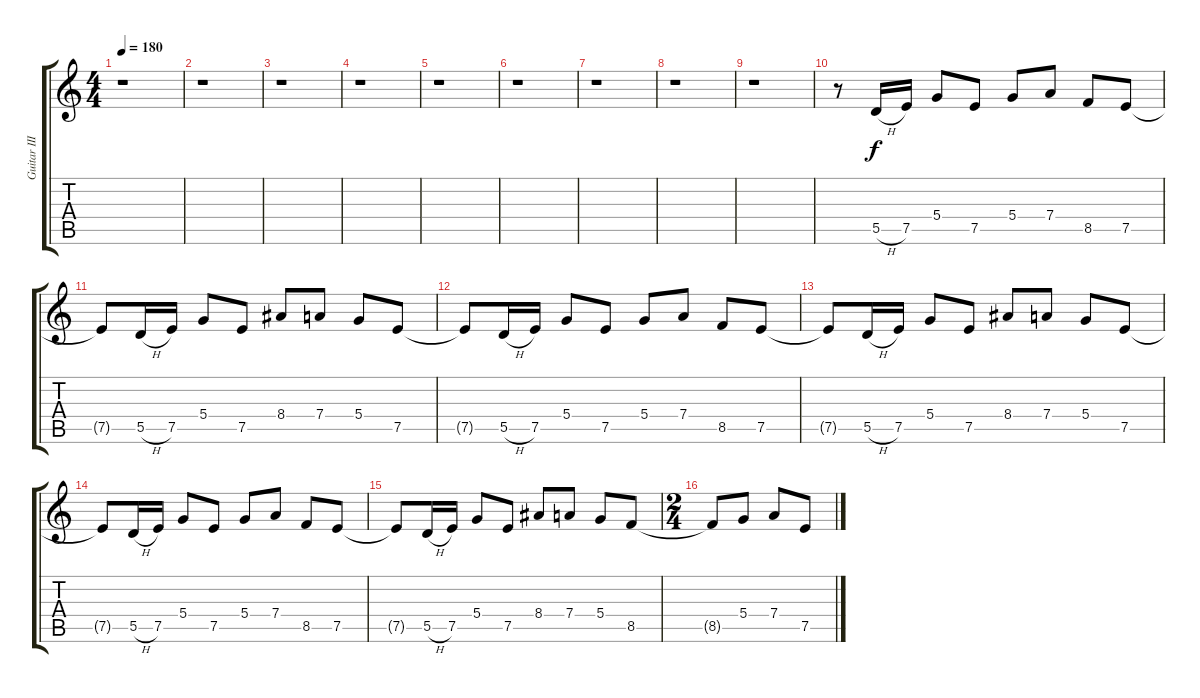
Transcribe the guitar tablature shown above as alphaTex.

\track ("Guitar III - Lead Fills" "Guitar III") {instrument distortionguitar}
\staff {score tabs}
\tuning (E4 B3 G3 D3 A2 E2) {hide}
\ts (4 4)
\tempo 180
\clef g2
\ks c
r.1{dy f} |
r.1 |
r.1 |
r.1 |
r.1 |
r.1 |
r.1 |
r.1 |
r.1 |
r.8 5.5{h}.16 7.5.16 5.4.8 7.5.8 5.4.8 7.4.8 8.5.8 7.5.8 |
7.5{t}.8 5.5{h}.16 7.5.16 5.4.8 7.5.8 8.4.8 7.4.8 5.4.8 7.5.8 |
7.5{t}.8 5.5{h}.16 7.5.16 5.4.8 7.5.8 5.4.8 7.4.8 8.5.8 7.5.8 |
7.5{t}.8 5.5{h}.16 7.5.16 5.4.8 7.5.8 8.4.8 7.4.8 5.4.8 7.5.8 |
7.5{t}.8 5.5{h}.16 7.5.16 5.4.8 7.5.8 5.4.8 7.4.8 8.5.8 7.5.8 |
7.5{t}.8 5.5{h}.16 7.5.16 5.4.8 7.5.8 8.4.8 7.4.8 5.4.8 8.5.8 |
\ts (2 4)
8.5{t}.8 5.4.8 7.4.8 7.5.8
